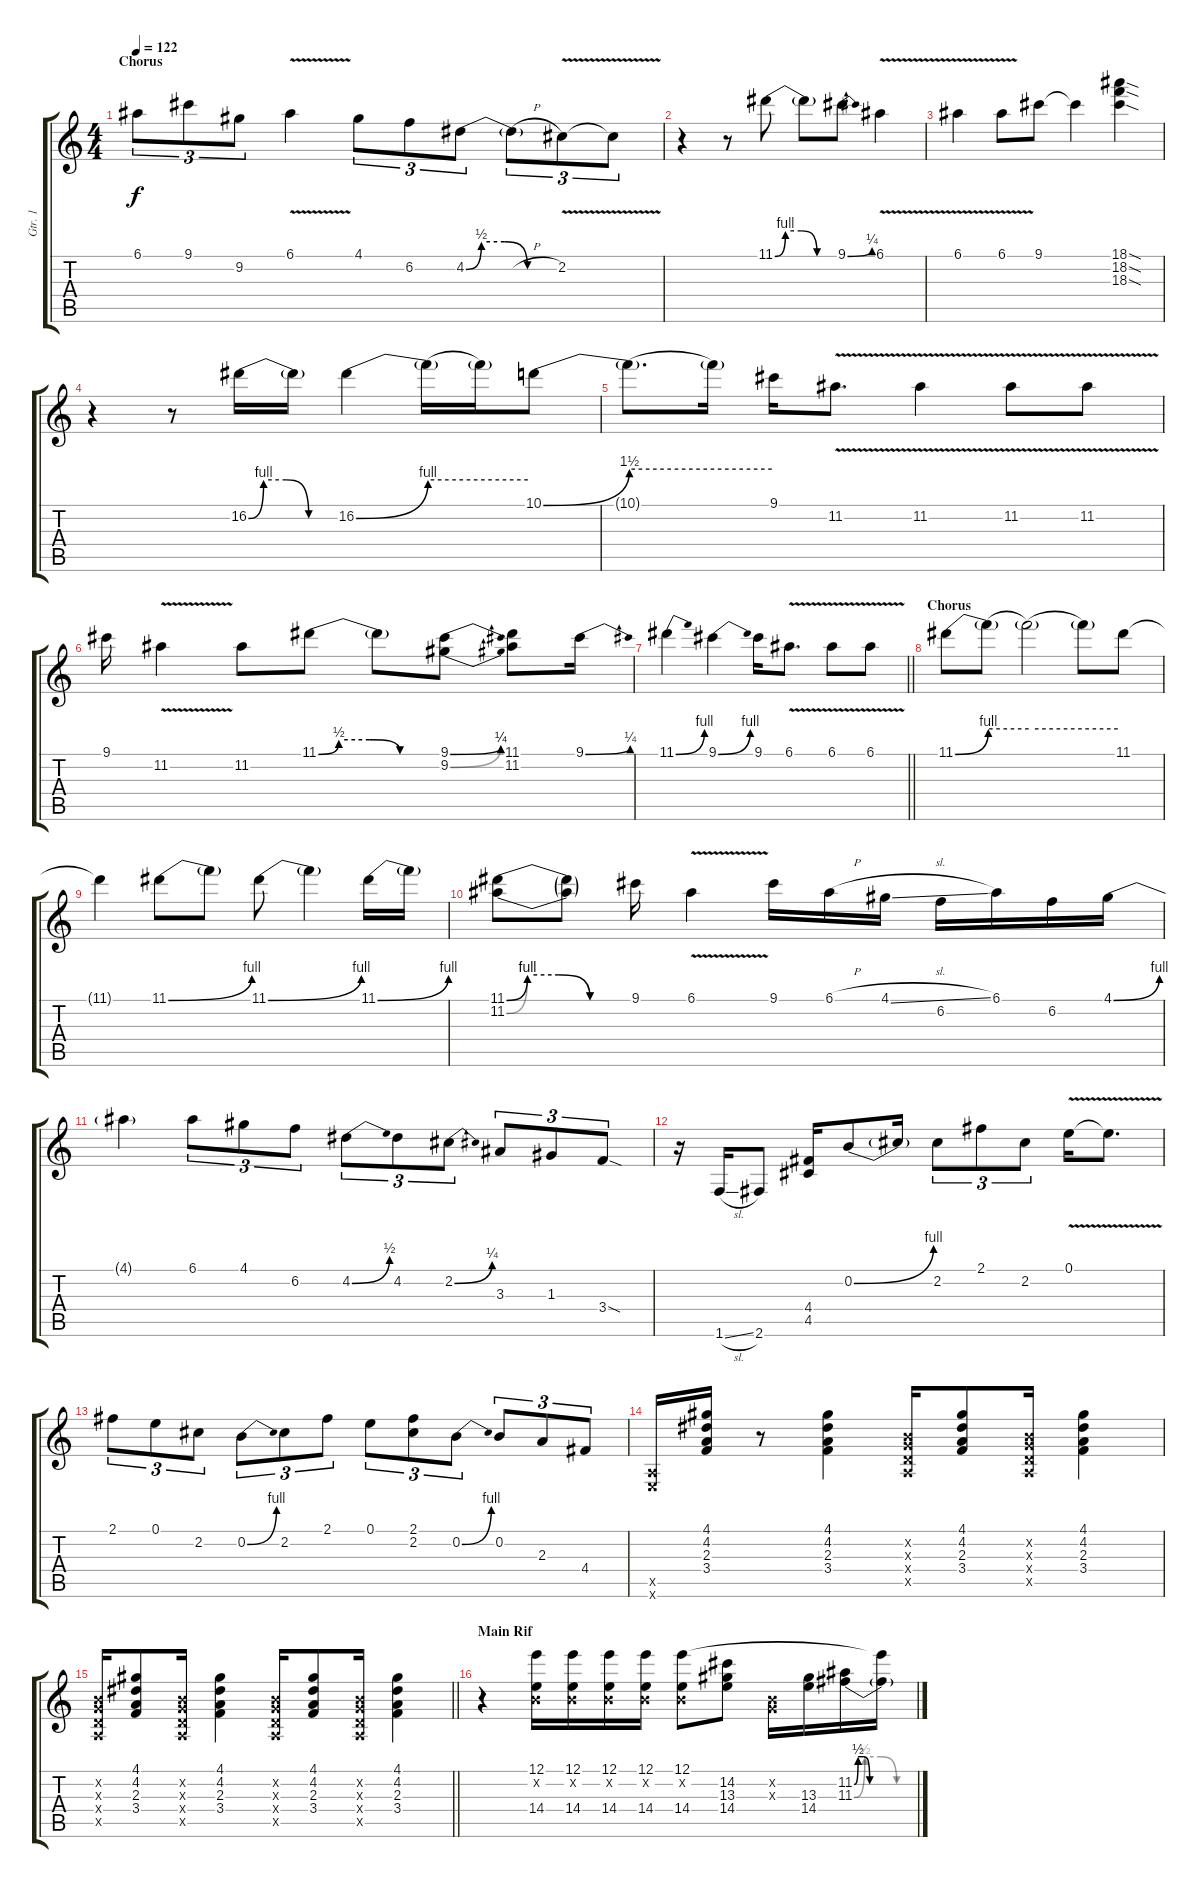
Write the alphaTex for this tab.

\track ("Gtr. 1" "Gtr. 1") {instrument distortionguitar}
\staff {score tabs}
\tuning (E4 B3 G3 D3 A2 E2) {hide}
\ts (4 4)
\section ("" "Chorus")
\tempo 122
\clef g2
\ks c
6.1.8{tu (3 2) dy f} 9.1.8{tu (3 2)} 9.2.8{tu (3 2)} 6.1{v}.4 4.1.8{tu (3 2)} 6.2.8{tu (3 2)} 4.2{be (custom 0 0 10 2 25 2 40 0 60 0)}.8{tu (3 2)} 4.2{h t}.8{tu (3 2)} 2.2{v}.8{tu (3 2)} 2.2{v t}.8{tu (3 2)} |
r.4 r.8 11.1{be (custom 0 0 10 4 25 4 40 0 60 0)}.8 11.1{t}.8 9.1{be (bend 0 0 60 1)}.8 6.1{v}.4 |
6.1{v}.4 6.1{v}.8 9.1.8 9.1{t}.4 (18.1{sod} 18.2{sod} 18.3{sod}).4 |
r.4 r.8 16.2{be (custom 0 0 10 4 25 4 40 0 60 0)}.16 16.2{t}.16 16.2{be (bend 0 0 60 4)}.4 16.2{be (hold 0 4 60 4) t}.16 16.2{t}.16 10.1{be (bend 0 0 60 6)}.8 |
10.1{be (hold 0 6 60 6) t}.8{d} 10.1{t}.16 9.1.16 11.2{v}.8{d} 11.2{v}.4 11.2{v}.8 11.2{v}.8 |
9.1.16 11.2{v}.4 11.2.8 11.1{be (custom 0 0 10 2 25 2 40 0 60 0)}.8 11.1{t}.8 (9.1{be (bend 0 0 60 1)} 9.2{be (bend 0 0 60 1)}).8 (11.1 11.2).8 9.1{be (bend 0 0 60 1)}.16 |
\barLineRight lightlight
11.1{be (bend 0 0 60 4)}.4 9.1{be (bend 0 0 60 4)}.4 9.1.16 6.1{v}.8{d} 6.1{v}.8 6.1{v}.8 |
\section ("" "Chorus")
11.1{be (bend 0 0 60 4)}.8 11.1{be (hold 0 4 60 4) t}.8 11.1{be (hold 0 4 60 4) t}.2 11.1{t}.8 11.1.8 |
11.1{t}.4 11.1{be (bend 0 0 60 4)}.8 11.1{t}.8 11.1{be (bend 0 0 60 4)}.8 11.1{t}.4 11.1{be (bend 0 0 60 4)}.16 11.1{t}.16 |
(11.1{be (custom 0 0 10 4 25 4 40 0 60 0)} 11.2{be (custom 0 0 10 4 25 4 40 0 60 0)}).8 (11.1{t} 11.2{t}).8 9.1.16 6.1{v}.4 9.1.16 6.1{h}.16 4.1{sl}.16 6.2.16 6.1.16 6.2.16 4.1{be (bend 0 0 60 4)}.16 |
4.1{t}.4 6.1.8{tu (3 2)} 4.1.8{tu (3 2)} 6.2.8{tu (3 2)} 4.2{be (bend 0 0 60 2)}.8{tu (3 2)} 4.2.8{tu (3 2)} 2.2{be (bend 0 0 60 1)}.8{tu (3 2)} 3.3.8{tu (3 2)} 1.3.8{tu (3 2)} 3.4{sod}.8{tu (3 2)} |
r.16 1.6{sl}.16 2.6.8 (4.4 4.5).16 0.2{be (bend 0 0 60 4)}.8 0.2{t}.16 2.2.8{tu (3 2)} 2.1.8{tu (3 2)} 2.2.8{tu (3 2)} 0.1{v}.16 0.1{v t}.8{d} |
2.1.8{tu (3 2)} 0.1.8{tu (3 2)} 2.2.8{tu (3 2)} 0.2{be (bend 0 0 60 4)}.8{tu (3 2)} 2.2.8{tu (3 2)} 2.1.8{tu (3 2)} 0.1.8{tu (3 2)} (2.1 2.2).8{tu (3 2)} 0.2{be (bend 0 0 60 4)}.8{tu (3 2)} 0.2.8{tu (3 2)} 2.3.8{tu (3 2)} 4.4.8{tu (3 2)} |
(0.5{x} 0.6{x}).16 (4.1 4.2 2.3 3.4).16 r.8 (4.1 4.2 2.3 3.4).4 (0.2{x} 0.3{x} 0.4{x} 0.5{x}).16 (4.1 4.2 2.3 3.4).8 (0.2{x} 0.3{x} 0.4{x} 0.5{x}).16 (4.1 4.2 2.3 3.4).4 |
\barLineRight lightlight
(0.2{x} 0.3{x} 0.4{x} 0.5{x}).16 (4.1 4.2 2.3 3.4).8 (0.2{x} 0.3{x} 0.4{x} 0.5{x}).16 (4.1 4.2 2.3 3.4).4 (0.2{x} 0.3{x} 0.4{x} 0.5{x}).16 (4.1 4.2 2.3 3.4).8 (0.2{x} 0.3{x} 0.4{x} 0.5{x}).16 (4.1 4.2 2.3 3.4).4 |
\section ("" "Main Rif")
r.4 (12.1 0.2{x} 14.4).16 (12.1 0.2{x} 14.4).16 (12.1 0.2{x} 14.4).16 (12.1 0.2{x} 14.4).16 (12.1 0.2{x} 14.4).8 (14.2 13.3 14.4).8 (0.2{x} 0.3{x}).16 (13.3 14.4).16 (11.2{be (custom 0 0 10 2 25 2 40 0 60 0)} 11.3{be (custom 0 0 10 2 25 2 40 0 60 0)}).16 (12.1{t} 11.3{t}).16
